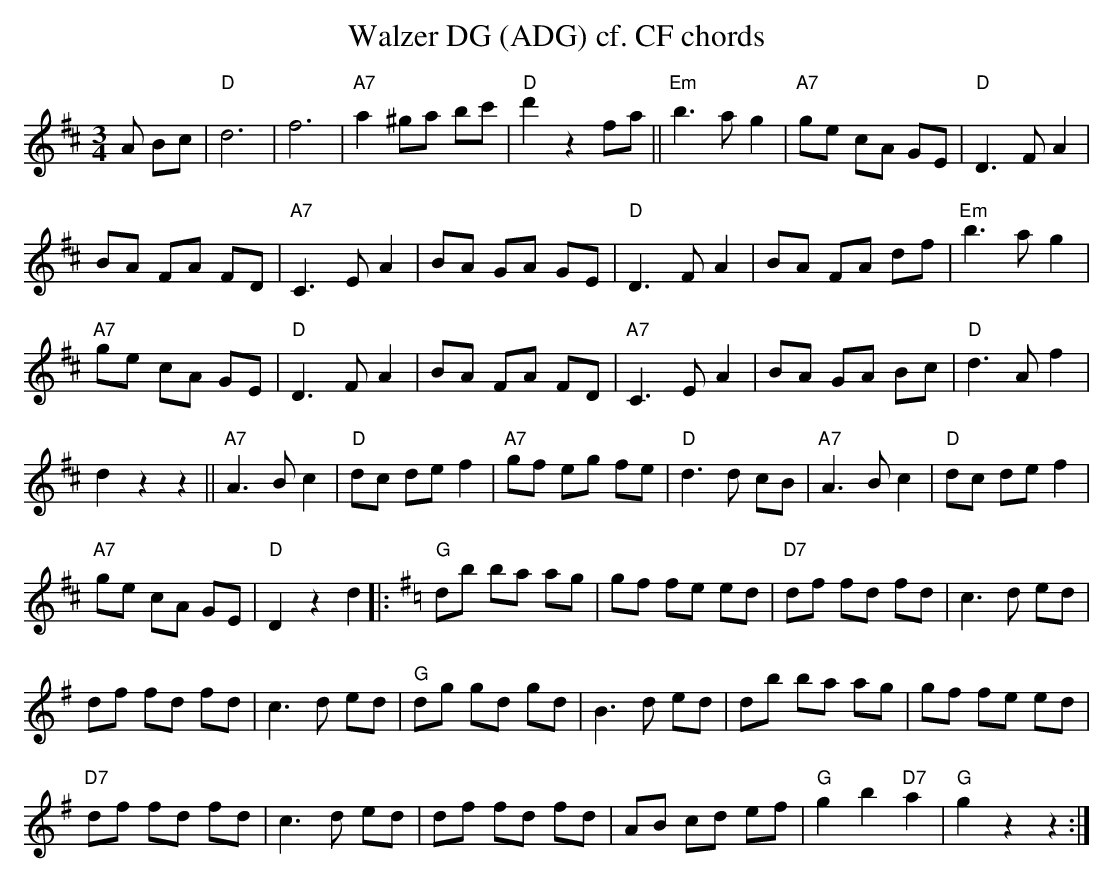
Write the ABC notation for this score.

X:1
T:Walzer DG (ADG) cf. CF chords
M:3/4
L:1/8
K:Dmaj%%MIDI gchordon
A Bc |"D"d6 | f6 | "A7"a2^ga bc' | "D"d'2z2fa || "Em"b3ag2 | "A7"ge cA GE | "D"D3FA2 |
BA FA FD | "A7"C3EA2 | BA GA GE | "D"D3FA2 | BA FA df | "Em"b3ag2 |
"A7"ge cA GE | "D"D3FA2 | BA FA FD | "A7"C3EA2 | BA GA Bc | "D"d3Af2 |
d2z2z2 || "A7"A3Bc2 | "D"dc def2 | "A7"gf eg fe | "D"d3d cB | "A7"A3Bc2 | "D"dc def2 |
"A7"ge cA GE | "D"D2z2d2 |: [K:Gmaj] "G"db ba ag | gf fe ed | "D7"df fd fd | c3d ed |
df fd fd | c3d ed | "G"dg gd gd | B3d ed | db ba ag | gf fe ed |
"D7"df fd fd | c3d ed | df fd fd | AB cd ef | "G"g2b2"D7"a2 | "G"g2z2z2 :|
